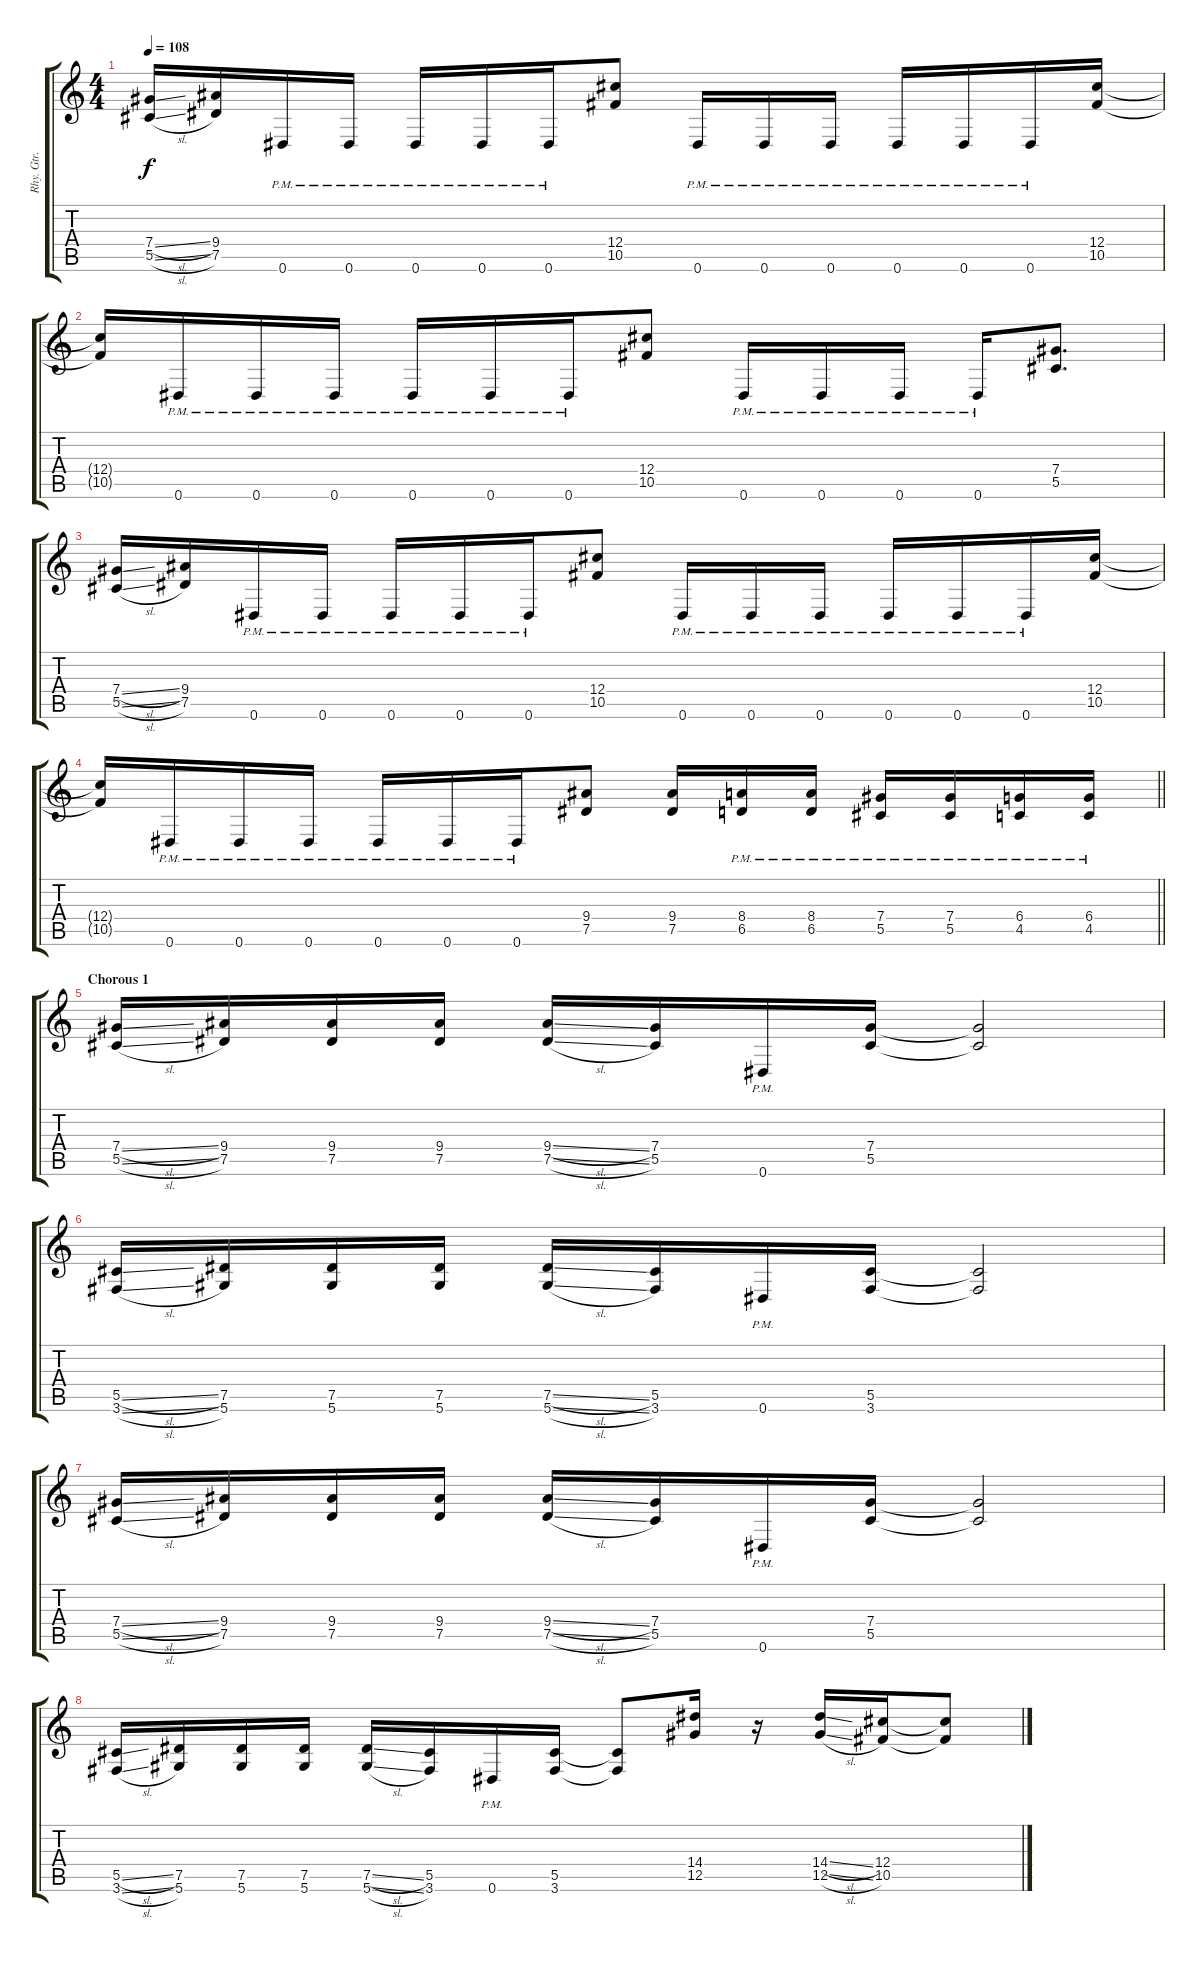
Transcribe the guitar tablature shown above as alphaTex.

\track ("Rhy. Gtr. 2" "Rhy. Gtr. ") {instrument distortionguitar}
\staff {score tabs}
\tuning (Eb4 Bb3 Gb3 Db3 Ab2 Eb2) {hide}
\ts (4 4)
\tempo 108
\clef g2
\ks c
(7.4{sl} 5.5{sl}).16{dy f} (9.4 7.5).16 0.6{pm}.16 0.6{pm}.16 0.6{pm}.16 0.6{pm}.16 0.6{pm}.16 (12.4 10.5).8 0.6{pm}.16 0.6{pm}.16 0.6{pm}.16 0.6{pm}.16 0.6{pm}.16 0.6{pm}.16 (12.4 10.5).16 |
(12.4{t} 10.5{t}).16 0.6{pm}.16 0.6{pm}.16 0.6{pm}.16 0.6{pm}.16 0.6{pm}.16 0.6{pm}.16 (12.4 10.5).8 0.6{pm}.16 0.6{pm}.16 0.6{pm}.16 0.6{pm}.16 (7.4 5.5).8{d} |
(7.4{sl} 5.5{sl}).16 (9.4 7.5).16 0.6{pm}.16 0.6{pm}.16 0.6{pm}.16 0.6{pm}.16 0.6{pm}.16 (12.4 10.5).8 0.6{pm}.16 0.6{pm}.16 0.6{pm}.16 0.6{pm}.16 0.6{pm}.16 0.6{pm}.16 (12.4 10.5).16 |
\barLineRight lightlight
(12.4{t} 10.5{t}).16 0.6{pm}.16 0.6{pm}.16 0.6{pm}.16 0.6{pm}.16 0.6{pm}.16 0.6{pm}.16 (9.4 7.5).8 (9.4 7.5).16 (8.4{pm} 6.5{pm}).16 (8.4{pm} 6.5{pm}).16 (7.4{pm} 5.5{pm}).16 (7.4{pm} 5.5{pm}).16 (6.4{pm} 4.5{pm}).16 (6.4{pm} 4.5{pm}).16 |
\section ("" "Chorous 1")
(7.4{sl} 5.5{sl}).16 (9.4 7.5).16 (9.4 7.5).16 (9.4 7.5).16 (9.4{sl} 7.5{sl}).16 (7.4 5.5).16 0.6{pm}.16 (7.4 5.5).16 (7.4{t} 5.5{t}).2 |
(5.5{sl} 3.6{sl}).16 (7.5 5.6).16 (7.5 5.6).16 (7.5 5.6).16 (7.5{sl} 5.6{sl}).16 (5.5 3.6).16 0.6{pm}.16 (5.5 3.6).16 (5.5{t} 3.6{t}).2 |
(7.4{sl} 5.5{sl}).16 (9.4 7.5).16 (9.4 7.5).16 (9.4 7.5).16 (9.4{sl} 7.5{sl}).16 (7.4 5.5).16 0.6{pm}.16 (7.4 5.5).16 (7.4{t} 5.5{t}).2 |
(5.5{sl} 3.6{sl}).16 (7.5 5.6).16 (7.5 5.6).16 (7.5 5.6).16 (7.5{sl} 5.6{sl}).16 (5.5 3.6).16 0.6{pm}.16 (5.5 3.6).16 (5.5{t} 3.6{t}).8 (14.4 12.5).16 r.16 (14.4{sl} 12.5{sl}).16 (12.4 10.5).16 (12.4{t} 10.5{t}).8
